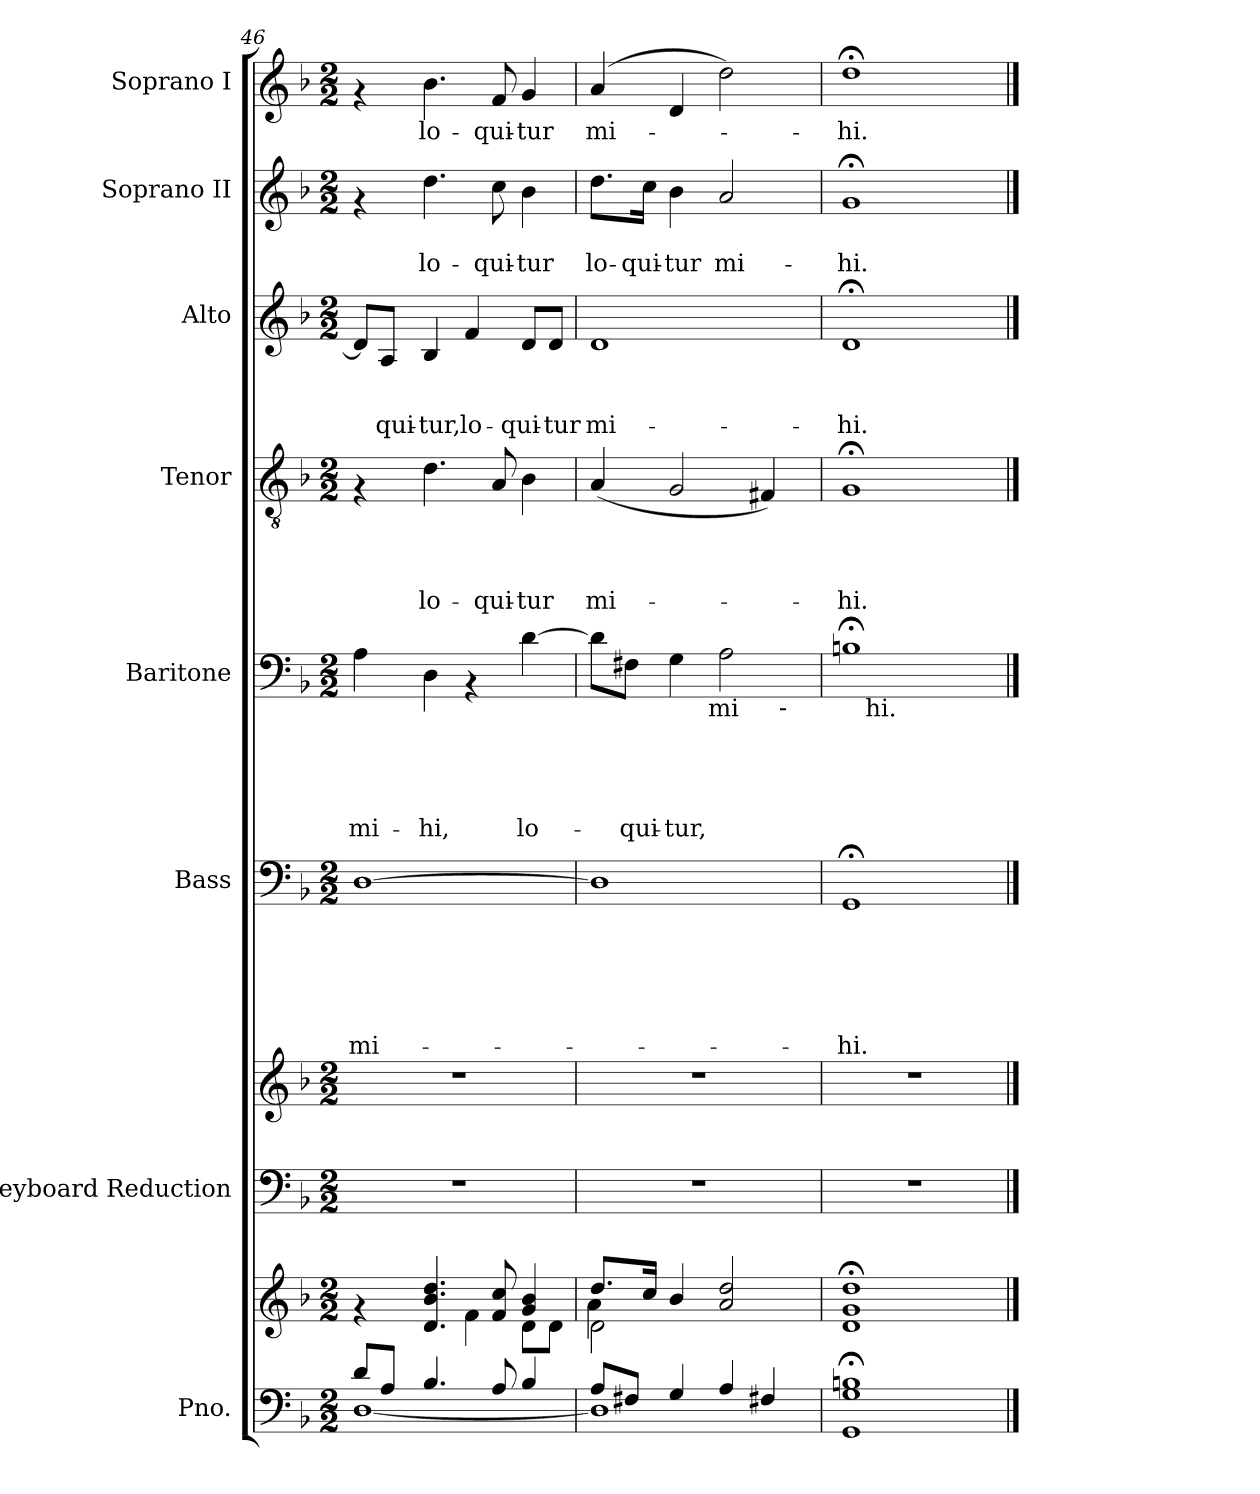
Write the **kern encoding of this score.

**kern	**kern	**kern	**kern	**kern	**text	**text	**text	**text	**text	**text	**kern	**text	**text	**text	**text	**text	**kern	**text	**text	**text	**text	**kern	**text	**text	**text	**kern	**text	**text	**kern	**text
*part8	*part8	*part7	*part7	*part6	*part6	*part6	*part6	*part6	*part6	*part6	*part5	*part5	*part5	*part5	*part5	*part5	*part4	*part4	*part4	*part4	*part4	*part3	*part3	*part3	*part3	*part2	*part2	*part2	*part1	*part1
*staff10	*staff9	*staff8	*staff7	*staff6	*staff6	*staff6	*staff6	*staff6	*staff6	*staff6	*staff5	*staff5	*staff5	*staff5	*staff5	*staff5	*staff4	*staff4	*staff4	*staff4	*staff4	*staff3	*staff3	*staff3	*staff3	*staff2	*staff2	*staff2	*staff1	*staff1
*I"Pno.	*	*I"Keyboard Reduction	*	*I"Bass	*	*	*	*	*	*	*I"Baritone	*	*	*	*	*	*I"Tenor	*	*	*	*	*I"Alto	*	*	*	*I"Soprano II	*	*	*I"Soprano I	*
*	*	*	*	*I'B.	*	*	*	*	*	*	*I'Bar.	*	*	*	*	*	*I'T.	*	*	*	*	*I'A.	*	*	*	*I'S. II	*	*	*I'S. I	*
*clefF4	*clefG2	*clefF4	*clefG2	*clefF4	*	*	*	*	*	*	*clefF4	*	*	*	*	*	*clefGv2	*	*	*	*	*clefG2	*	*	*	*clefG2	*	*	*clefG2	*
*k[b-]	*k[b-]	*k[b-]	*k[b-]	*k[b-]	*	*	*	*	*	*	*k[b-]	*	*	*	*	*	*k[b-]	*	*	*	*	*k[b-]	*	*	*	*k[b-]	*	*	*k[b-]	*
*F:	*F:	*F:	*F:	*F:	*	*	*	*	*	*	*F:	*	*	*	*	*	*F:	*	*	*	*	*F:	*	*	*	*F:	*	*	*F:	*
*M2/2	*M2/2	*M2/2	*M2/2	*M2/2	*	*	*	*	*	*	*M2/2	*	*	*	*	*	*M2/2	*	*	*	*	*M2/2	*	*	*	*M2/2	*	*	*M2/2	*
=46	=46	=46	=46	=46	=46	=46	=46	=46	=46	=46	=46	=46	=46	=46	=46	=46	=46	=46	=46	=46	=46	=46	=46	=46	=46	=46	=46	=46	=46	=46
*^	*^	*	*	*	*	*	*	*	*	*	*	*	*	*	*	*	*	*	*	*	*	*	*	*	*	*	*	*	*	*
!	!	!	!	!	!	!	!	!	!	!	!	!LO:LY:b	!	!	!	!	!	!LO:LY:b	!	!	!	!	!	!	!	!	!	!	!	!	!	!
8d/L	[<1D	4rf	2ryy	1r	1r	[>1D	.	.	.	.	.	mi-	4A\	.	.	.	.	mi-	4rF	.	.	.	.	8d/L]	.	.	.	4rf	.	.	4rf	.
!	!	!	!	!	!	!	!	!	!	!	!	!	!	!	!	!	!	!	!	!	!	!	!	!	!	!	!LO:LY:b	!	!	!	!	!
8A/J	.	.	.	.	.	.	.	.	.	.	.	.	.	.	.	.	.	.	.	.	.	.	.	8A/J	.	.	-qui-	.	.	.	.	.
!	!	!	!	!	!	!	!	!	!	!	!	!	!	!	!	!	!	!LO:LY:b	!	!	!	!	!LO:LY:b	!	!	!	!LO:LY:b	!	!	!LO:LY:b	!	!LO:LY:b
4.B-/	.	4.d/ 4.b-/ 4.dd/	.	.	.	.	.	.	.	.	.	.	4D\	.	.	.	.	-hi,	4.d\	.	.	.	lo-	4B-/	.	.	-tur,	4.dd\	.	lo-	4.b-\	lo-
!	!	!	!	!	!	!	!	!	!	!	!	!	!	!	!	!	!	!	!	!	!	!	!	!	!	!	!LO:LY:b	!	!	!	!	!
.	.	.	4f\	.	.	.	.	.	.	.	.	.	4rAA	.	.	.	.	.	.	.	.	.	.	4f/	.	.	lo-	.	.	.	.	.
!	!	!	!	!	!	!	!	!	!	!	!	!	!	!	!	!	!	!	!	!	!	!	!LO:LY:b	!	!	!	!	!	!	!LO:LY:b	!	!LO:LY:b
8A/	.	8f/ 8cc/	.	.	.	.	.	.	.	.	.	.	.	.	.	.	.	.	8A/	.	.	.	-qui-	.	.	.	.	8cc\	.	-qui-	8f/	-qui-
!	!	!	!	!	!	!	!	!	!	!	!	!	!	!	!	!	!	!LO:LY:b	!	!	!	!	!LO:LY:b	!	!	!	!LO:LY:b	!	!	!LO:LY:b	!	!LO:LY:b
4B-/	.	8d\L	4g/ 4b-/	.	.	.	.	.	.	.	.	.	[>4d\	.	.	.	.	lo-	4B-\	.	.	.	-tur	8d/L	.	.	-qui-	4b-\	.	-tur	4g/	-tur
!	!	!	!	!	!	!	!	!	!	!	!	!	!	!	!	!	!	!	!	!	!	!	!	!	!	!	!LO:LY:b	!	!	!	!	!
.	.	8d\J	.	.	.	.	.	.	.	.	.	.	.	.	.	.	.	.	.	.	.	.	.	8d/J	.	.	-tur	.	.	.	.	.
=47	=47	=47	=47	=47	=47	=47	=47	=47	=47	=47	=47	=47	=47	=47	=47	=47	=47	=47	=47	=47	=47	=47	=47	=47	=47	=47	=47	=47	=47	=47	=47	=47
*	*	*	*^	*	*	*	*	*	*	*	*	*	*	*	*	*	*	*	*	*	*	*	*	*	*	*	*	*	*	*	*	*
!	!	!	!	!	!	!	!	!	!	!	!	!	!	!	!	!	!	!	!	!	!	!	!	!LO:LY:b	!	!	!	!LO:LY:b	!	!	!LO:LY:b	!	!LO:LY:b
*	*	*	*	*	*	*	*	*	*	*	*	*	*	*^	*	*	*	*	*	*	*	*	*	*	*	*	*	*	*	*	*	*	*
*	*	*	*	*	*	*	*	*	*	*	*	*	*	*	*^	*	*	*	*	*	*	*	*	*	*	*	*	*	*	*	*	*	*	*
8A/L	1D]	8.dd/L	2d\	4a\	1r	1r	1D]	.	.	.	.	.	.	8d\L]	4...ryy	2ryy	.	.	.	.	.	(<4A/	.	.	.	mi-	1d	.	.	mi-	8.dd\L	.	lo-	(>4a/	mi-
!	!	!	!	!	!	!	!	!	!	!	!	!	!	!	!	!	!	!	!	!	!LO:LY:b	!	!	!	!	!	!	!	!	!	!	!	!	!	!
8F#X/J	.	.	.	.	.	.	.	.	.	.	.	.	.	8F#X\J	.	.	.	.	.	.	-qui-	.	.	.	.	.	.	.	.	.	.	.	.	.	.
!	!	!	!	!	!	!	!	!	!	!	!	!	!	!	!	!	!	!	!	!	!	!	!	!	!	!	!	!	!	!	!	!	!LO:LY:b	!	!
.	.	16cc/Jk	.	.	.	.	.	.	.	.	.	.	.	.	.	.	.	.	.	.	.	.	.	.	.	.	.	.	.	.	16cc\Jk	.	-qui-	.	.
!	!	!	!	!	!	!	!	!	!	!	!	!	!	!	!	!	!	!	!	!	!LO:LY:b	!	!	!	!	!	!	!	!	!	!	!	!LO:LY:b	!	!
4G/	.	4b-/	.	2.ryy	.	.	.	.	.	.	.	.	.	4G\	.	.	.	.	.	.	-tur,	2G/	.	.	.	.	.	.	.	.	4b-\	.	-tur	4d/	.
!	!	!	!	!	!	!	!	!	!	!	!	!	!	!	!LO:TX:b:t=mi	!	!	!	!	!	!	!	!	!	!	!	!	!	!	!	!	!	!	!	!
.	.	.	.	.	.	.	.	.	.	.	.	.	.	.	2ryy	.	.	.	.	.	.	.	.	.	.	.	.	.	.	.	.	.	.	.	.
!	!	!	!	!	!	!	!	!	!	!	!	!	!	!	!	!	!	!	!	!	!	!	!	!	!	!	!	!	!	!	!	!	!LO:LY:b	!	!
4A/	.	2a/ 2dd/	2ryy	.	.	.	.	.	.	.	.	.	.	2A\	.	4ryy	.	.	.	.	.	.	.	.	.	.	.	.	.	.	2a/	.	mi-	2dd\)	.
4F#X/	.	.	.	.	.	.	.	.	.	.	.	.	.	.	.	16ryy	.	.	.	.	.	4F#X/)	.	.	.	.	.	.	.	.	.	.	.	.	.
!	!	!	!	!	!	!	!	!	!	!	!	!	!	!	!	!LO:TX:b:t=-	!	!	!	!	!	!	!	!	!	!	!	!	!	!	!	!	!	!	!
.	.	.	.	.	.	.	.	.	.	.	.	.	.	.	.	8.ryy	.	.	.	.	.	.	.	.	.	.	.	.	.	.	.	.	.	.	.
.	.	.	.	.	.	.	.	.	.	.	.	.	.	.	32ryy	.	.	.	.	.	.	.	.	.	.	.	.	.	.	.	.	.	.	.	.
=48	=48	=48	=48	=48	=48	=48	=48	=48	=48	=48	=48	=48	=48	=48	=48	=48	=48	=48	=48	=48	=48	=48	=48	=48	=48	=48	=48	=48	=48	=48	=48	=48	=48	=48	=48
!	!	!	!	!	!	!	!	!	!	!	!	!	!LO:LY:b	!	!	!	!	!	!	!	!	!	!	!	!	!LO:LY:b	!	!	!	!LO:LY:b	!	!	!LO:LY:b	!	!LO:LY:b
*v	*v	*	*	*	*	*	*	*	*	*	*	*	*	*	*v	*v	*	*	*	*	*	*	*	*	*	*	*	*	*	*	*	*	*	*	*
*	*v	*v	*v	*	*	*	*	*	*	*	*	*	*	*	*	*	*	*	*	*	*	*	*	*	*	*	*	*	*	*	*	*	*
1GG;< 1G;< 1Bn;<	1d; 1g; 1dd;	1r	1r	1GG;	.	.	.	.	.	-hi.	1Bn;	16.ryy	.	.	.	.	.	1G;<	.	.	.	-hi.	1d;	.	.	-hi.	1g;<	.	-hi.	1dd;	-hi.
!	!	!	!	!	!	!	!	!	!	!	!	!LO:TX:b:t=hi.	!	!	!	!	!	!	!	!	!	!	!	!	!	!	!	!	!	!	!
.	.	.	.	.	.	.	.	.	.	.	.	2ryy	.	.	.	.	.	.	.	.	.	.	.	.	.	.	.	.	.	.	.
.	.	.	.	.	.	.	.	.	.	.	.	4ryy	.	.	.	.	.	.	.	.	.	.	.	.	.	.	.	.	.	.	.
.	.	.	.	.	.	.	.	.	.	.	.	8ryy	.	.	.	.	.	.	.	.	.	.	.	.	.	.	.	.	.	.	.
.	.	.	.	.	.	.	.	.	.	.	.	32ryy	.	.	.	.	.	.	.	.	.	.	.	.	.	.	.	.	.	.	.
*	*	*	*	*	*	*	*	*	*	*	*v	*v	*	*	*	*	*	*	*	*	*	*	*	*	*	*	*	*	*	*	*
==	==	==	==	==	==	==	==	==	==	==	==	==	==	==	==	==	==	==	==	==	==	==	==	==	==	==	==	==	==	==
*-	*-	*-	*-	*-	*-	*-	*-	*-	*-	*-	*-	*-	*-	*-	*-	*-	*-	*-	*-	*-	*-	*-	*-	*-	*-	*-	*-	*-	*-	*-
